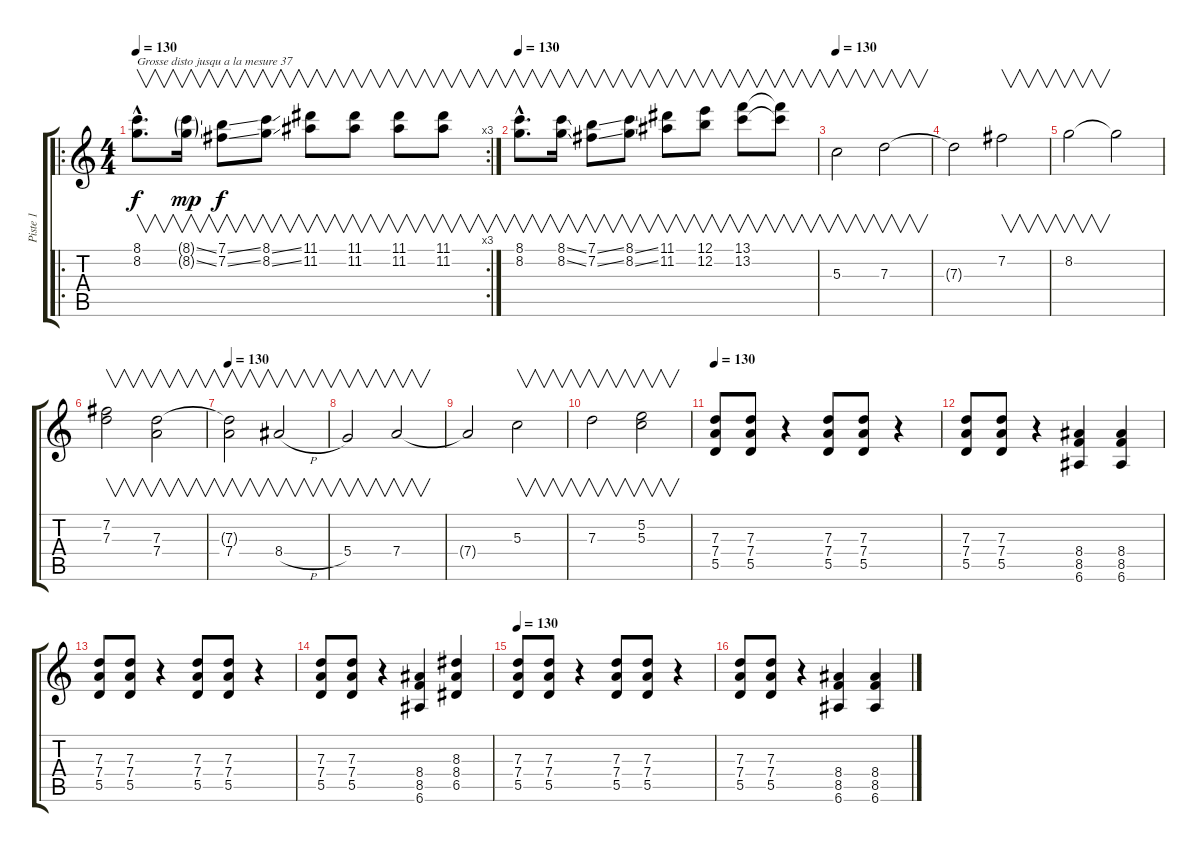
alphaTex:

\track ("Piste 1" "Piste 1") {instrument overdrivenguitar}
\staff {score tabs}
\tuning (E4 B3 G3 D3 A2 E2) {hide}
\ro
\rc 3
\ts (4 4)
\tempo 130
\clef g2
\ks c
(8.1{hac} 8.2{hac}).8{v d txt "Grosse disto jusqu a la mesure 37" dy f} (8.1{ss g} 8.2{ss g}).16{v dy mp} (7.1{ss} 7.2{ss}).8{v dy f} (8.1{ss} 8.2{ss}).8{v} (11.1 11.2).8{v} (11.1 11.2).8{v} (11.1 11.2).8{v} (11.1 11.2).8{v} |
\tempo 130
(8.1{hac} 8.2{hac}).8{v d} (8.1{ss} 8.2{ss}).16{v} (7.1{ss} 7.2{ss}).8{v} (8.1{ss} 8.2{ss}).8{v} (11.1 11.2).8{v} (12.1 12.2).8{v} (13.1 13.2).8{v} (13.1{t} 13.2{t}).8{v} |
\tempo 130
5.3.2{v} 7.3.2{v} |
7.3{t}.2 7.2.2{v} |
8.2.2{v} 8.2{t}.2 |
(7.2 7.3).2{v} (7.3 7.4).2{v} |
\tempo 130
(7.3{t} 7.4).2{v} 8.4{h}.2{v} |
5.4.2{v} 7.4.2{v} |
7.4{t}.2 5.3.2{v} |
7.3.2{v} (5.2 5.3).2{v} |
\tempo 130
(7.3 7.4 5.5).8 (7.3 7.4 5.5).8 r.4 (7.3 7.4 5.5).8 (7.3 7.4 5.5).8 r.4 |
(7.3 7.4 5.5).8 (7.3 7.4 5.5).8 r.4 (8.4 8.5 6.6).4 (8.4 8.5 6.6).4 |
(7.3 7.4 5.5).8 (7.3 7.4 5.5).8 r.4 (7.3 7.4 5.5).8 (7.3 7.4 5.5).8 r.4 |
(7.3 7.4 5.5).8 (7.3 7.4 5.5).8 r.4 (8.4 8.5 6.6).4 (8.3 8.4 6.5).4 |
\tempo 130
(7.3 7.4 5.5).8 (7.3 7.4 5.5).8 r.4 (7.3 7.4 5.5).8 (7.3 7.4 5.5).8 r.4 |
(7.3 7.4 5.5).8 (7.3 7.4 5.5).8 r.4 (8.4 8.5 6.6).4 (8.4 8.5 6.6).4
